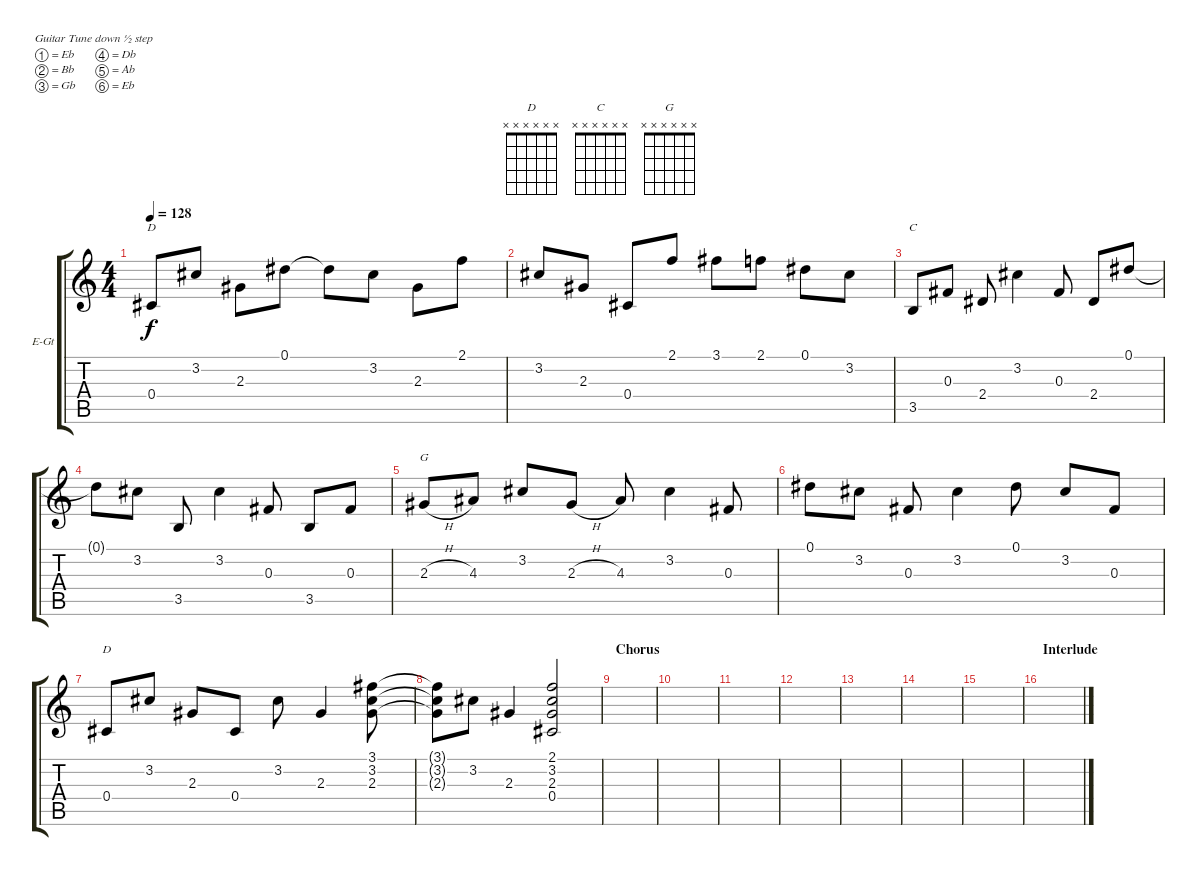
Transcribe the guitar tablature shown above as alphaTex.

\bracketExtendMode groupsimilarinstruments
\firstSystemTrackNameOrientation horizontal
\otherSystemsTrackNameOrientation horizontal
\track ("Guitar 3 (Slash)" "E-Gt") {instrument electricguitarjazz}
\staff {score tabs}
\tuning (Eb4 Bb3 Gb3 Db3 Ab2 Eb2)
\chord ("D" x x x x x x)
\chord ("C" x x x x x x)
\chord ("G" x x x x x x)
\ts (4 4)
\tempo 128
\clef g2
\ks c
0.4.8{ch "D" dy f} 3.2.8 2.3.8 0.1.8 0.1{t}.8 3.2.8 2.3.8 2.1.8 |
3.2.8 2.3.8 0.4.8 2.1.8 3.1.8 2.1.8 0.1.8 3.2.8 |
3.5.8{ch "C"} 0.3.8 2.4.8 3.2.4 0.3.8 2.4.8 0.1.8 |
0.1{t}.8 3.2.8 3.5.8 3.2.4 0.3.8 3.5.8 0.3.8 |
2.3{h}.8{ch "G"} 4.3.8 3.2.8 2.3{h}.8 4.3.8 3.2.4 0.3.8 |
0.1.8 3.2.8 0.3.8 3.2.4 0.1.8 3.2.8 0.3.8 |
0.4.8{ch "D"} 3.2.8 2.3.8 0.4.8 3.2.8 2.3.4 (3.1 3.2 2.3).8 |
(3.1{t} 3.2{t} 2.3{t}).8 3.2.8 2.3.4 (2.1 3.2 2.3 0.4).2 |
\section ("" "Chorus")
|
|
|
|
|
|
|
\section ("" "Interlude")
